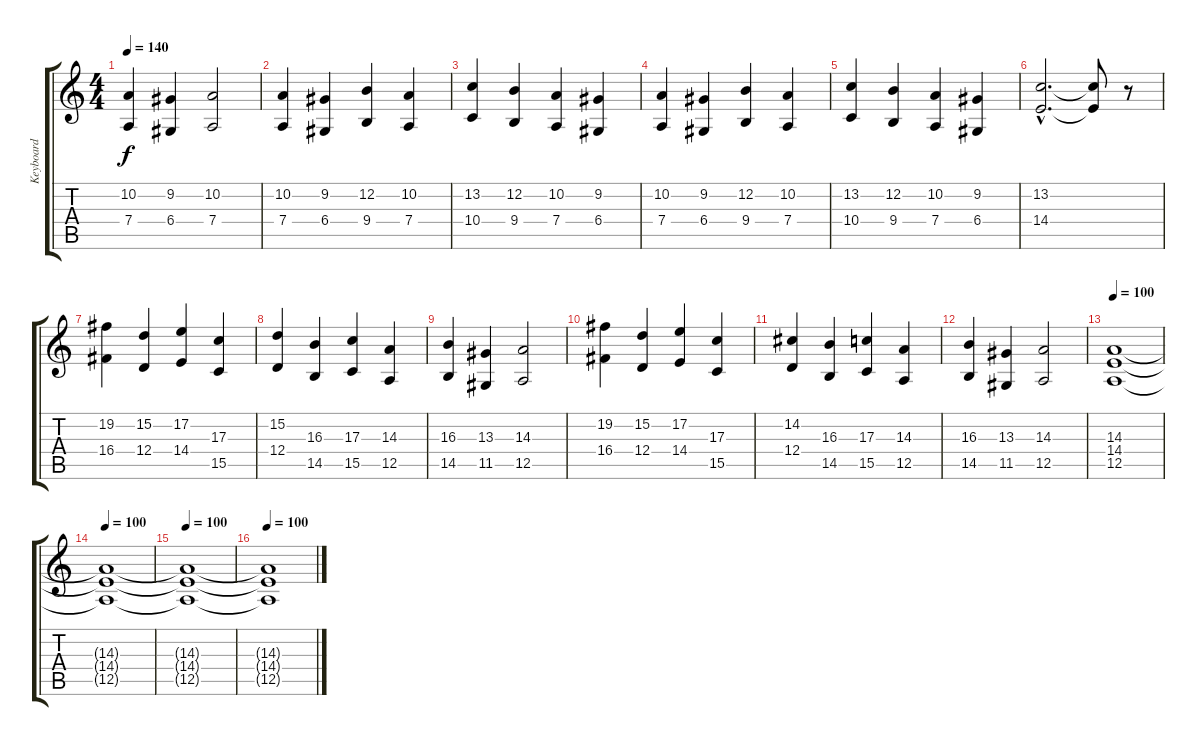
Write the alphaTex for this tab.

\track ("Keyboard" "Keyboard") {instrument pad2warm}
\staff {score tabs}
\tuning (E4 B3 G3 D3 A2 E2) {hide}
\ts (4 4)
\tempo 140
\clef g2
\ks c
(10.2 7.4).4{dy f} (9.2 6.4).4 (10.2 7.4).2 |
(10.2 7.4).4 (9.2 6.4).4 (12.2 9.4).4 (10.2 7.4).4 |
(13.2 10.4).4 (12.2 9.4).4 (10.2 7.4).4 (9.2 6.4).4 |
(10.2 7.4).4 (9.2 6.4).4 (12.2 9.4).4 (10.2 7.4).4 |
(13.2 10.4).4 (12.2 9.4).4 (10.2 7.4).4 (9.2 6.4).4 |
(13.2{hac} 14.4{hac}).2{d} (13.2{t} 14.4{t}).8 r.8 |
(19.2 16.4).4 (15.2 12.4).4 (17.2 14.4).4 (17.3 15.5).4 |
(15.2 12.4).4 (16.3 14.5).4 (17.3 15.5).4 (14.3 12.5).4 |
(16.3 14.5).4 (13.3 11.5).4 (14.3 12.5).2 |
(19.2 16.4).4 (15.2 12.4).4 (17.2 14.4).4 (17.3 15.5).4 |
(14.2 12.4).4 (16.3 14.5).4 (17.3 15.5).4 (14.3 12.5).4 |
(16.3 14.5).4 (13.3 11.5).4 (14.3 12.5).2 |
\tempo 100
(14.3 14.4 12.5).1 |
\tempo 100
(14.3{t} 14.4{t} 12.5{t}).1 |
\tempo 100
(14.3{t} 14.4{t} 12.5{t}).1 |
\tempo 100
(14.3{t} 14.4{t} 12.5{t}).1
